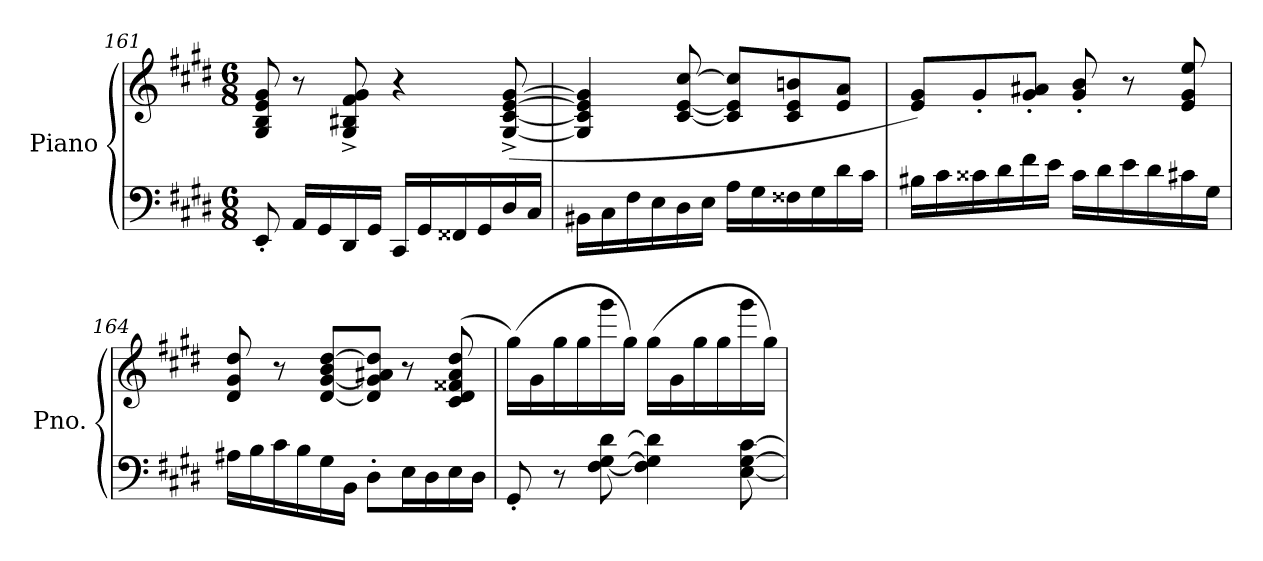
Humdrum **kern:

**kern	**kern
*part1	*part1
*staff2	*staff1
*I"Piano	*
*I'Pno.	*
*clefF4	*clefG2
*k[f#c#g#d#]	*k[f#c#g#d#]
*M6/8	*M6/8
=161	=161
8EE'/	8G#/ 8B/ 8e/ 8g#/
16AA/LL	8r
16GG#/	.
16DD#/	8G#/^ 8B#X/^ 8f#/^ 8g#/^
16GG#/JJ	.
16CC#/LL	4r
16GG#/	.
16FF##X/	.
16GG#/	.
16D#/	([8G#/^ [8c#/^ [8e/^ [8g#/^
16C#/JJ	.
=162	=162
16BB#X\LL	4G#/] 4c#/] 4e/] 4g#/]
16C#\	.
16F#\	.
16E\	.
16D#\	[8c#/ [8e/ [8cc#/
16E\JJ	.
16A\LL	8c#/] 8e/] 8cc#/]L
16G#\	.
16F##X\	8c#/ 8e/ 8bn/
16G#\	.
16d#\	8e/ 8a/J
16c#\JJ	.
!!LO:LB:g=z
=163	=163
16B#X\LL	8e/ 8g#/L)
16c#\	.
16c##X\	8g#'/
16d#\	.
16f#\	8g#/' 8a#X/'J
16e\JJ	.
16c##\LL	8g#/' 8b/'
16d#\	.
16e\	8r
16d#\	.
16c#X\	8e/ 8g#/ 8ee/
16G#\JJ	.
=164	=164
16A#X\LL	8d#/ 8g#/ 8dd#/
16B\	.
16c#\	8r
16B\	.
16G#\	[8d#/ [8g#/ 8b/ [8dd#/L
16BB\JJ	.
8D#'\L	8d#/] 8g#/] 8a#X/ 8dd#/]J
16E\L	8r
16D#\	.
16E\	(>8c#/ 8d#/ 8f##X/ 8a#/ 8dd#/
16D#\JJ	.
=165	=165
8GG#'/	(16gg#\LL)
.	16g#\
8r	16gg#\
.	16gg#\
[8F#\ [8G#\ [8d#\	16ggg#\
.	16gg#\JJ)
4F#\] 4G#\] 4d#\]	(16gg#\LL
.	16g#\
.	16gg#\
.	16gg#\
[8E\ [8G#\ [8c#\	16ggg#\
.	16gg#\JJ)
=	=
*-	*-
